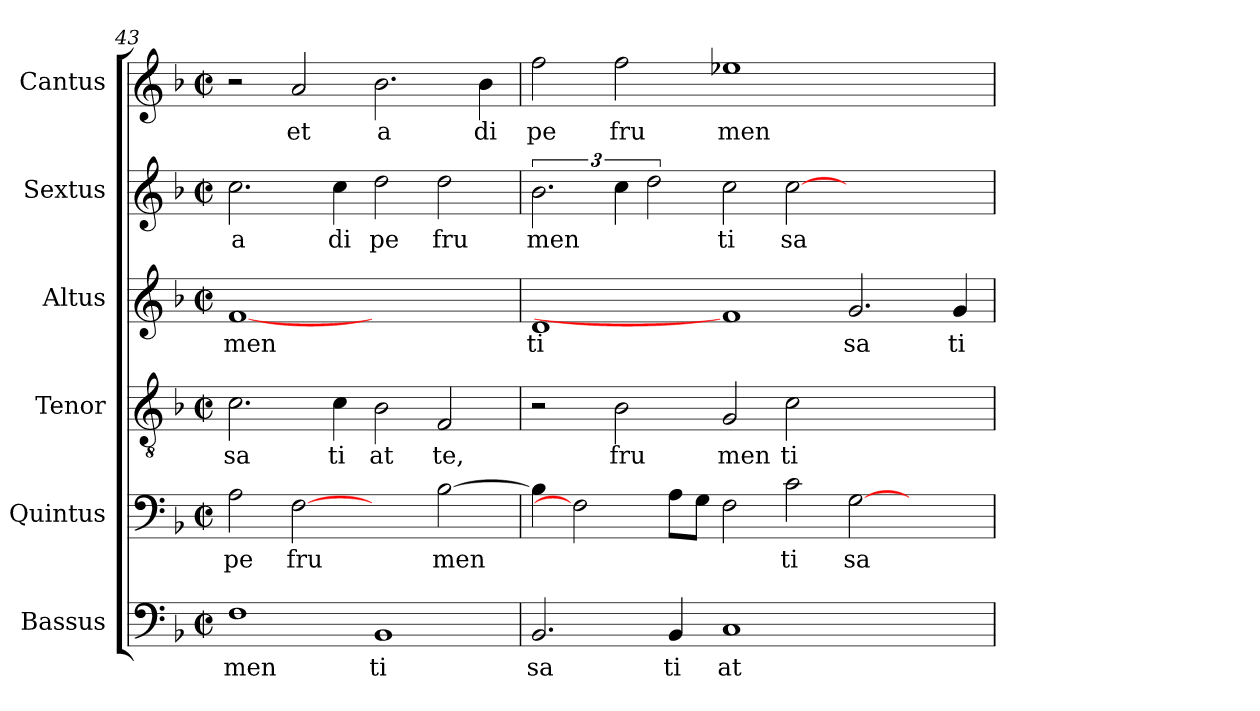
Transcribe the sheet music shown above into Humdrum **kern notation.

**kern	**text	**kern	**text	**kern	**text	**kern	**text	**kern	**text	**kern	**text
*part6	*part6	*part5	*part5	*part4	*part4	*part3	*part3	*part2	*part2	*part1	*part1
*staff6	*staff6	*staff5	*staff5	*staff4	*staff4	*staff3	*staff3	*staff2	*staff2	*staff1	*staff1
*I"Bassus	*	*I"Quintus	*	*I"Tenor	*	*I"Altus	*	*I"Sextus	*	*I"Cantus	*
*I'Bassus	*	*I'Quintus	*	*I'Tenor	*	*I'Altus	*	*I'Sextus	*	*I'Cantus	*
!!LO:LB:g=z
*clefF4	*	*clefF4	*	*clefGv2	*	*clefG2	*	*clefG2	*	*clefG2	*
*k[b-]	*	*k[b-]	*	*k[b-]	*	*k[b-]	*	*k[b-]	*	*k[b-]	*
*F:	*	*F:	*	*F:	*	*F:	*	*F:	*	*F:	*
*M2/2	*	*M2/2	*	*M2/2	*	*M2/2	*	*M2/2	*	*M2/2	*
*met(c|)	*	*met(c|)	*	*met(c|)	*	*met(c|)	*	*met(c|)	*	*met(c|)	*
=43	=43	=43	=43	=43	=43	=43	=43	=43	=43	=43	=43
!	!LO:LY:b:cj	!	!LO:LY:b:cj	!	!LO:LY:b:cj	!	!LO:LY:b:cj	!	!LO:LY:b:cj	!	!
1F	men	2A\	-pe	2.c\	sa	[1f	men	2.cc\	a	2r	.
!	!	!	!LO:LY:b:cj	!	!	!	!	!	!	!	!LO:LY:b:cj
.	.	[2F	fru	.	.	.	.	.	.	2a/	et
!	!	!	!	!	!LO:LY:b:cj	!	!	!	!LO:LY:b:cj	!	!
.	.	.	.	4c\	ti	.	.	4cc\	di	.	.
!	!LO:LY:b:cj	!	!	!	!LO:LY:b:cj	!	!	!	!LO:LY:b:cj	!	!LO:LY:b:cj
1BB-	ti	2ryy	.	2B-\	at	1ryy	.	2dd\	pe	2.b-\	a
!	!	!	!LO:LY:b	!	!LO:LY:b:cj	!	!	!	!LO:LY:b:cj	!	!
.	.	[>2B-\	men	2F/	te,	.	.	2dd\	fru	.	.
!	!	!	!	!	!	!	!	!	!	!	!LO:LY:b:cj
.	.	.	.	.	.	.	.	.	.	4b-\	di
=44	=44	=44	=44	=44	=44	=44	=44	=44	=44	=44	=44
!	!LO:LY:b:cj	!	!	!	!	!	!LO:LY:b:cj	!	!LO:LY:b	!	!LO:LY:b:cj
2.BB-/	sa	4B-\]	.	2r	.	1d	ti	3.b-\	men	2ff\	pe
.	.	2F]	.	.	.	.	.	.	.	.	.
!	!	!	!	!	!LO:LY:b:cj	!	!	!	!	!	!LO:LY:b:cj
.	.	.	.	2B-\	fru	.	.	6cc\	.	2ff\	fru
.	.	.	.	.	.	.	.	3dd\	.	.	.
!	!LO:LY:b:cj	!	!	!	!	!	!	!	!	!	!
4BB-/	ti	8A\L	.	.	.	.	.	.	.	.	.
.	.	8G\J	.	.	.	.	.	.	.	.	.
!	!LO:LY:b:cj	!	!	!	!LO:LY:b:cj	!	!	!	!LO:LY:b:cj	!	!LO:LY:b:cj
1C	at	2F\	.	2G/	men	1f]	.	2cc\	ti	1ee-X	men
!	!	!	!LO:LY:b:cj	!	!LO:LY:b:cj	!	!	!	!LO:LY:b:cj	!	!
.	.	2c\	ti	2c\	ti	.	.	[>2cc\	sa	.	.
!	!	!	!LO:LY:b:cj	!	!	!	!LO:LY:b:cj	!	!	!	!
1ryy	.	[>2G\	sa	1ryy	.	2.g/	sa	1ryy	.	1ryy	.
.	.	2ryy	.	.	.	.	.	.	.	.	.
!	!	!	!	!	!	!	!LO:LY:b:cj	!	!	!	!
.	.	.	.	.	.	4g/	ti	.	.	.	.
=	=	=	=	=	=	=	=	=	=	=	=
*-	*-	*-	*-	*-	*-	*-	*-	*-	*-	*-	*-
